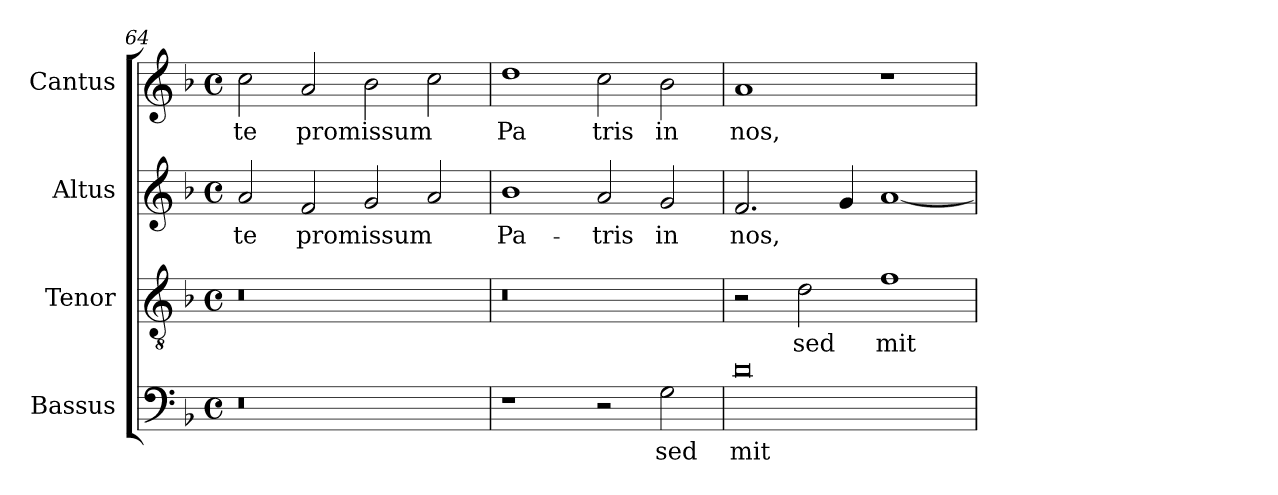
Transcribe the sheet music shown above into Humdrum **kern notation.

**kern	**text	**kern	**text	**kern	**text	**kern	**text
*part4	*part4	*part3	*part3	*part2	*part2	*part1	*part1
*staff4	*staff4	*staff3	*staff3	*staff2	*staff2	*staff1	*staff1
*I"Bassus	*	*I"Tenor	*	*I"Altus	*	*I"Cantus	*
*clefF4	*	*clefGv2	*	*clefG2	*	*clefG2	*
*k[b-]	*	*k[b-]	*	*k[b-]	*	*k[b-]	*
*F:	*	*F:	*	*F:	*	*F:	*
*M4/4	*	*M4/4	*	*M4/4	*	*M4/4	*
*met(c)	*	*met(c)	*	*met(c)	*	*met(c)	*
=64	=64	=64	=64	=64	=64	=64	=64
!	!	!	!	!	!LO:LY:b:cj	!	!LO:LY:b:cj
0r	.	0r	.	2a/	-te	2cc\	te
!	!	!	!	!	!LO:LY:b	!	!LO:LY:b
.	.	.	.	2f/	promissum	2a/	promissum
.	.	.	.	2g/	.	2b-\	.
.	.	.	.	2a/	.	2cc\	.
=65	=65	=65	=65	=65	=65	=65	=65
!	!	!	!	!	!LO:LY:b:cj	!	!LO:LY:b:cj
1r	.	0r	.	1b-	Pa-	1dd	Pa
!	!	!	!	!	!LO:LY:b:cj	!	!LO:LY:b:cj
2r	.	.	.	2a/	-tris	2cc\	tris
!	!LO:LY:b:cj	!	!	!	!LO:LY:b:cj	!	!LO:LY:b:cj
2G\	sed	.	.	2g/	in	2b-\	in
=66	=66	=66	=66	=66	=66	=66	=66
!	!LO:LY:b:cj	!	!	!	!LO:LY:b	!	!LO:LY:b:cj
0d	mit-	2r	.	2.f/	nos,	1a	nos,
!	!	!	!LO:LY:b:cj	!	!	!	!
.	.	2d\	sed	.	.	.	.
.	.	.	.	4g/	.	.	.
!	!	!	!LO:LY:b:cj	!	!	!	!
.	.	1f	mit	[<1a	.	1r	.
=	=	=	=	=	=	=	=
*-	*-	*-	*-	*-	*-	*-	*-
